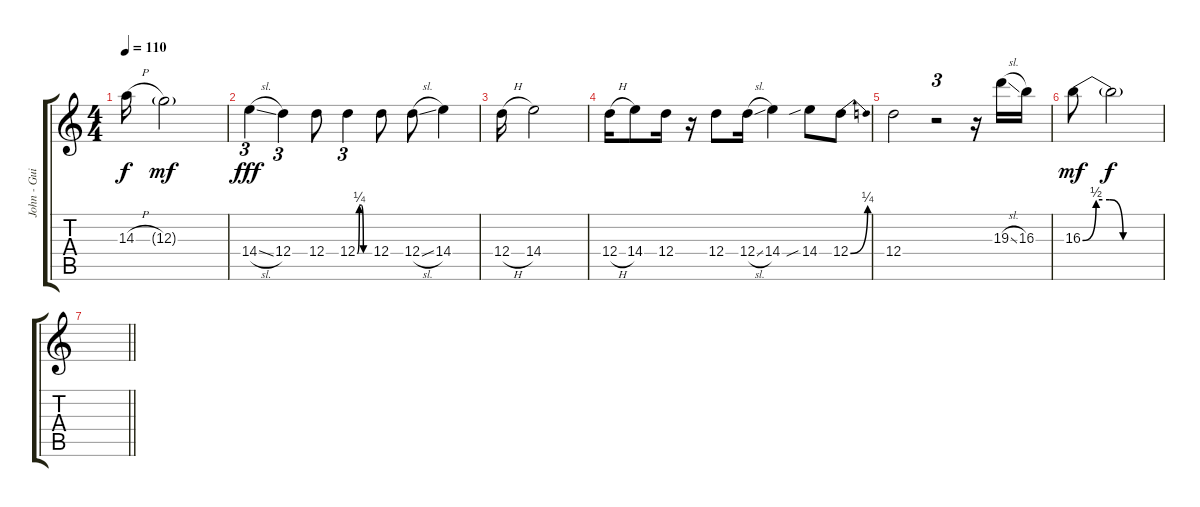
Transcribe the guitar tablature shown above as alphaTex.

\track ("John - Guitar 2" "John - Gui") {instrument electricguitarclean}
\staff {score tabs}
\tuning (E4 B3 G3 D3 A2 E2) {hide}
\ts (4 4)
\tempo 110
\clef g2
\ks c
14.3{h}.16{dy f} 12.3{g}.2{dy mf} |
14.4{sl}.4{tu (3 2) dy fff} 12.4.4{tu (3 2)} 12.4.8 12.4{be (custom 0 0 10 1 20 1 30 0 60 0)}.4{tu (3 2)} 12.4.8 12.4{sl}.8 14.4.4 |
12.4{h}.16 14.4.2 |
12.4{h}.16 14.4.8 12.4.16 r.16 12.4.8 12.4{sl}.16 14.4.4 14.4{sib}.8 12.4{be (bend 0 0 60 1)}.8 |
12.4.2 r.2{tu (3 2)} r.16 19.3{sl}.16 16.3.16 |
16.3{be (custom 0 0 10 2 20 2 30 0 60 0)}.8{dy mf} 16.3{t}.2{dy f} |
\barLineRight lightlight
